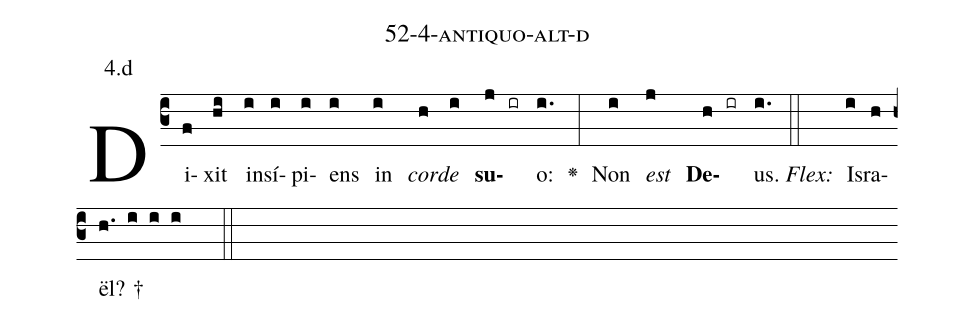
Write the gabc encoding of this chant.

name: 52-4-antiquo-alt-d;
annotation: 4.d;
%%
(c3)Di(f)xit(hi) in(i)sí(i)pi(i)ens(i) in(i) <i>cor</i>(h)<i>de</i>(i) <b>su</b>(j ir)o:(i.) <v>\greheightstar</v>(:) Non(i) <i>est</i>(j) <b>De</b>(h ir)us.(i.) (::)
<i>Flex:</i>()  Is(i)ra(h)ël? †(h. i i i  ::)

%E(i) u(h) o(i) u(j) a(h) e.(i.) (::)
